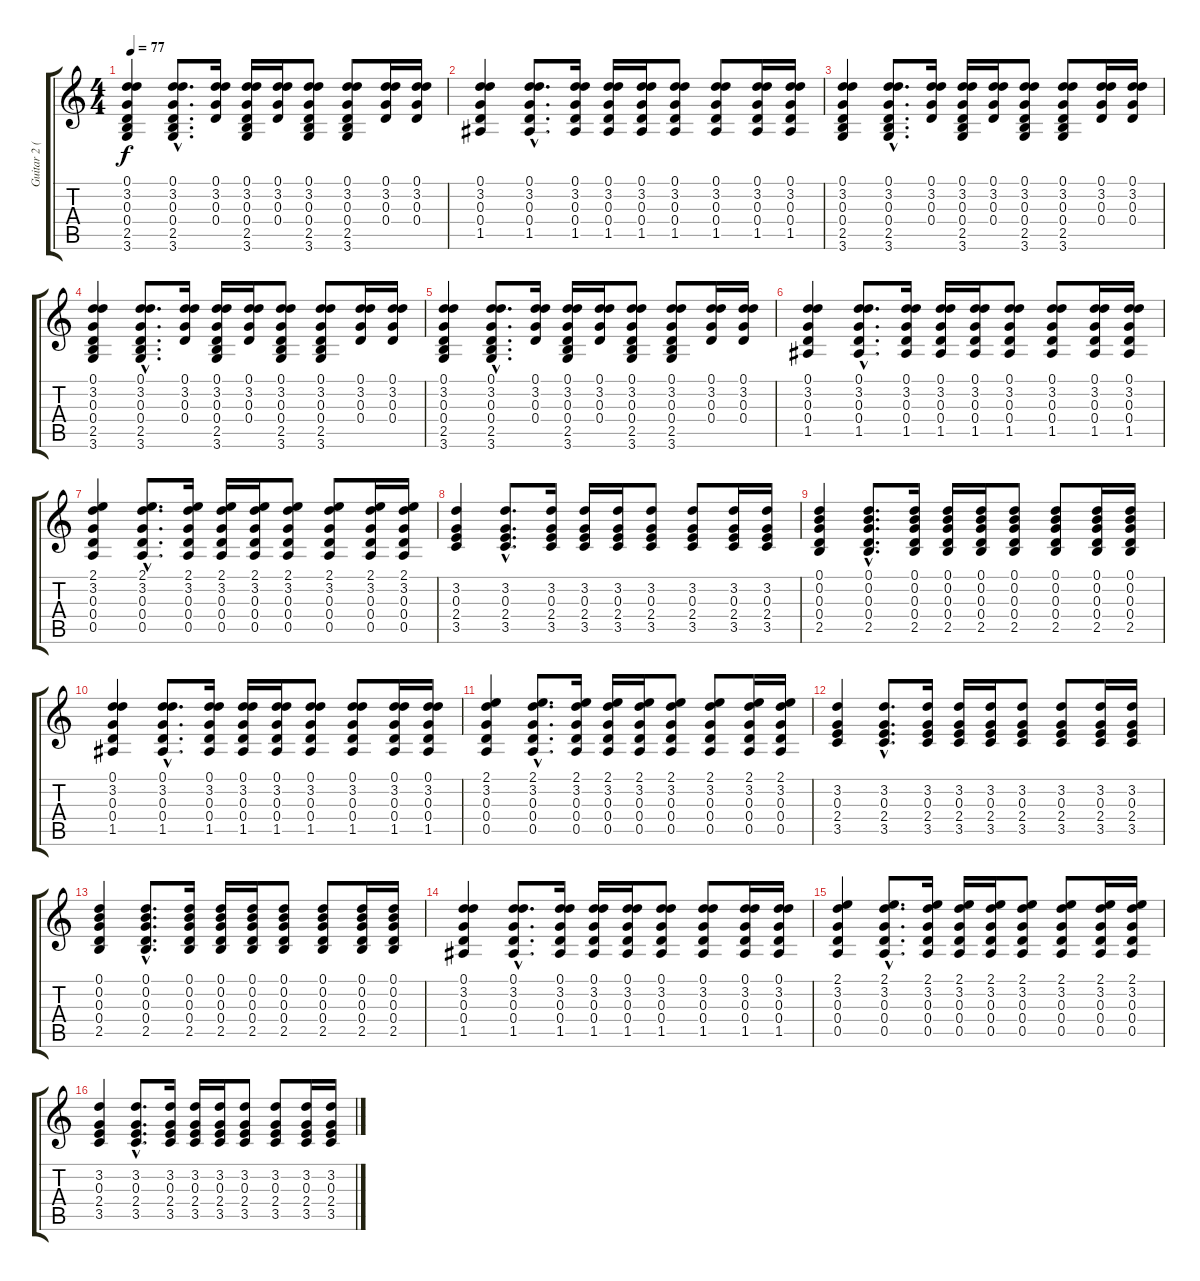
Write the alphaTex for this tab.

\track ("Guitar 2 (Gem)" "Guitar 2 (") {instrument acousticguitarsteel}
\staff {score tabs}
\tuning (D4 B3 G3 D3 A2 E2) {hide}
\ts (4 4)
\tempo 77
\clef g2
\ks c
(0.1 3.2 0.3 0.4 2.5 3.6).4{dy f} (0.1{hac} 3.2{hac} 0.3{hac} 0.4{hac} 2.5{hac} 3.6{hac}).8{d} (0.1 3.2 0.3 0.4).16 (0.1 3.2 0.3 0.4 2.5 3.6).16 (0.1 3.2 0.3 0.4).16 (0.1 3.2 0.3 0.4 2.5 3.6).8 (0.1 3.2 0.3 0.4 2.5 3.6).8 (0.1 3.2 0.3 0.4).16 (0.1 3.2 0.3 0.4).16 |
(0.1 3.2 0.3 0.4 1.5).4{volume 13} (0.1{hac} 3.2{hac} 0.3{hac} 0.4{hac} 1.5{hac}).8{d volume 10} (0.1 3.2 0.3 0.4 1.5).16 (0.1 3.2 0.3 0.4 1.5).16 (0.1 3.2 0.3 0.4 1.5).16 (0.1 3.2 0.3 0.4 1.5).8 (0.1 3.2 0.3 0.4 1.5).8 (0.1 3.2 0.3 0.4 1.5).16 (0.1 3.2 0.3 0.4 1.5).16 |
(0.1 3.2 0.3 0.4 2.5 3.6).4{volume 7} (0.1{hac} 3.2{hac} 0.3{hac} 0.4{hac} 2.5{hac} 3.6{hac}).8{d} (0.1 3.2 0.3 0.4).16 (0.1 3.2 0.3 0.4 2.5 3.6).16 (0.1 3.2 0.3 0.4).16 (0.1 3.2 0.3 0.4 2.5 3.6).8 (0.1 3.2 0.3 0.4 2.5 3.6).8 (0.1 3.2 0.3 0.4).16 (0.1 3.2 0.3 0.4).16 |
(0.1 3.2 0.3 0.4 2.5 3.6).4 (0.1{hac} 3.2{hac} 0.3{hac} 0.4{hac} 2.5{hac} 3.6{hac}).8{d} (0.1 3.2 0.3 0.4).16 (0.1 3.2 0.3 0.4 2.5 3.6).16 (0.1 3.2 0.3 0.4).16 (0.1 3.2 0.3 0.4 2.5 3.6).8 (0.1 3.2 0.3 0.4 2.5 3.6).8 (0.1 3.2 0.3 0.4).16 (0.1 3.2 0.3 0.4).16 |
(0.1 3.2 0.3 0.4 2.5 3.6).4 (0.1{hac} 3.2{hac} 0.3{hac} 0.4{hac} 2.5{hac} 3.6{hac}).8{d} (0.1 3.2 0.3 0.4).16 (0.1 3.2 0.3 0.4 2.5 3.6).16 (0.1 3.2 0.3 0.4).16 (0.1 3.2 0.3 0.4 2.5 3.6).8 (0.1 3.2 0.3 0.4 2.5 3.6).8 (0.1 3.2 0.3 0.4).16 (0.1 3.2 0.3 0.4).16 |
(0.1 3.2 0.3 0.4 1.5).4 (0.1{hac} 3.2{hac} 0.3{hac} 0.4{hac} 1.5{hac}).8{d} (0.1 3.2 0.3 0.4 1.5).16 (0.1 3.2 0.3 0.4 1.5).16 (0.1 3.2 0.3 0.4 1.5).16 (0.1 3.2 0.3 0.4 1.5).8 (0.1 3.2 0.3 0.4 1.5).8 (0.1 3.2 0.3 0.4 1.5).16 (0.1 3.2 0.3 0.4 1.5).16 |
(2.1 3.2 0.3 0.4 0.5).4 (2.1{hac} 3.2{hac} 0.3{hac} 0.4{hac} 0.5{hac}).8{d} (2.1 3.2 0.3 0.4 0.5).16 (2.1 3.2 0.3 0.4 0.5).16 (2.1 3.2 0.3 0.4 0.5).16 (2.1 3.2 0.3 0.4 0.5).8 (2.1 3.2 0.3 0.4 0.5).8 (2.1 3.2 0.3 0.4 0.5).16 (2.1 3.2 0.3 0.4 0.5).16 |
(3.2 0.3 2.4 3.5).4 (3.2{hac} 0.3{hac} 2.4{hac} 3.5{hac}).8{d} (3.2 0.3 2.4 3.5).16 (3.2 0.3 2.4 3.5).16 (3.2 0.3 2.4 3.5).16 (3.2 0.3 2.4 3.5).8 (3.2 0.3 2.4 3.5).8 (3.2 0.3 2.4 3.5).16 (3.2 0.3 2.4 3.5).16 |
(0.1 0.2 0.3 0.4 2.5).4 (0.1{hac} 0.2{hac} 0.3{hac} 0.4{hac} 2.5{hac}).8{d} (0.1 0.2 0.3 0.4 2.5).16 (0.1 0.2 0.3 0.4 2.5).16 (0.1 0.2 0.3 0.4 2.5).16 (0.1 0.2 0.3 0.4 2.5).8 (0.1 0.2 0.3 0.4 2.5).8 (0.1 0.2 0.3 0.4 2.5).16 (0.1 0.2 0.3 0.4 2.5).16 |
(0.1 3.2 0.3 0.4 1.5).4 (0.1{hac} 3.2{hac} 0.3{hac} 0.4{hac} 1.5{hac}).8{d} (0.1 3.2 0.3 0.4 1.5).16 (0.1 3.2 0.3 0.4 1.5).16 (0.1 3.2 0.3 0.4 1.5).16 (0.1 3.2 0.3 0.4 1.5).8 (0.1 3.2 0.3 0.4 1.5).8 (0.1 3.2 0.3 0.4 1.5).16 (0.1 3.2 0.3 0.4 1.5).16 |
(2.1 3.2 0.3 0.4 0.5).4 (2.1{hac} 3.2{hac} 0.3{hac} 0.4{hac} 0.5{hac}).8{d} (2.1 3.2 0.3 0.4 0.5).16 (2.1 3.2 0.3 0.4 0.5).16 (2.1 3.2 0.3 0.4 0.5).16 (2.1 3.2 0.3 0.4 0.5).8 (2.1 3.2 0.3 0.4 0.5).8 (2.1 3.2 0.3 0.4 0.5).16 (2.1 3.2 0.3 0.4 0.5).16 |
(3.2 0.3 2.4 3.5).4 (3.2{hac} 0.3{hac} 2.4{hac} 3.5{hac}).8{d} (3.2 0.3 2.4 3.5).16 (3.2 0.3 2.4 3.5).16 (3.2 0.3 2.4 3.5).16 (3.2 0.3 2.4 3.5).8 (3.2 0.3 2.4 3.5).8 (3.2 0.3 2.4 3.5).16 (3.2 0.3 2.4 3.5).16 |
(0.1 0.2 0.3 0.4 2.5).4 (0.1{hac} 0.2{hac} 0.3{hac} 0.4{hac} 2.5{hac}).8{d} (0.1 0.2 0.3 0.4 2.5).16 (0.1 0.2 0.3 0.4 2.5).16 (0.1 0.2 0.3 0.4 2.5).16 (0.1 0.2 0.3 0.4 2.5).8 (0.1 0.2 0.3 0.4 2.5).8 (0.1 0.2 0.3 0.4 2.5).16 (0.1 0.2 0.3 0.4 2.5).16 |
(0.1 3.2 0.3 0.4 1.5).4 (0.1{hac} 3.2{hac} 0.3{hac} 0.4{hac} 1.5{hac}).8{d} (0.1 3.2 0.3 0.4 1.5).16 (0.1 3.2 0.3 0.4 1.5).16 (0.1 3.2 0.3 0.4 1.5).16 (0.1 3.2 0.3 0.4 1.5).8 (0.1 3.2 0.3 0.4 1.5).8 (0.1 3.2 0.3 0.4 1.5).16 (0.1 3.2 0.3 0.4 1.5).16 |
(2.1 3.2 0.3 0.4 0.5).4 (2.1{hac} 3.2{hac} 0.3{hac} 0.4{hac} 0.5{hac}).8{d} (2.1 3.2 0.3 0.4 0.5).16 (2.1 3.2 0.3 0.4 0.5).16 (2.1 3.2 0.3 0.4 0.5).16 (2.1 3.2 0.3 0.4 0.5).8 (2.1 3.2 0.3 0.4 0.5).8 (2.1 3.2 0.3 0.4 0.5).16 (2.1 3.2 0.3 0.4 0.5).16 |
(3.2 0.3 2.4 3.5).4 (3.2{hac} 0.3{hac} 2.4{hac} 3.5{hac}).8{d} (3.2 0.3 2.4 3.5).16 (3.2 0.3 2.4 3.5).16 (3.2 0.3 2.4 3.5).16 (3.2 0.3 2.4 3.5).8 (3.2 0.3 2.4 3.5).8 (3.2 0.3 2.4 3.5).16 (3.2 0.3 2.4 3.5).16
